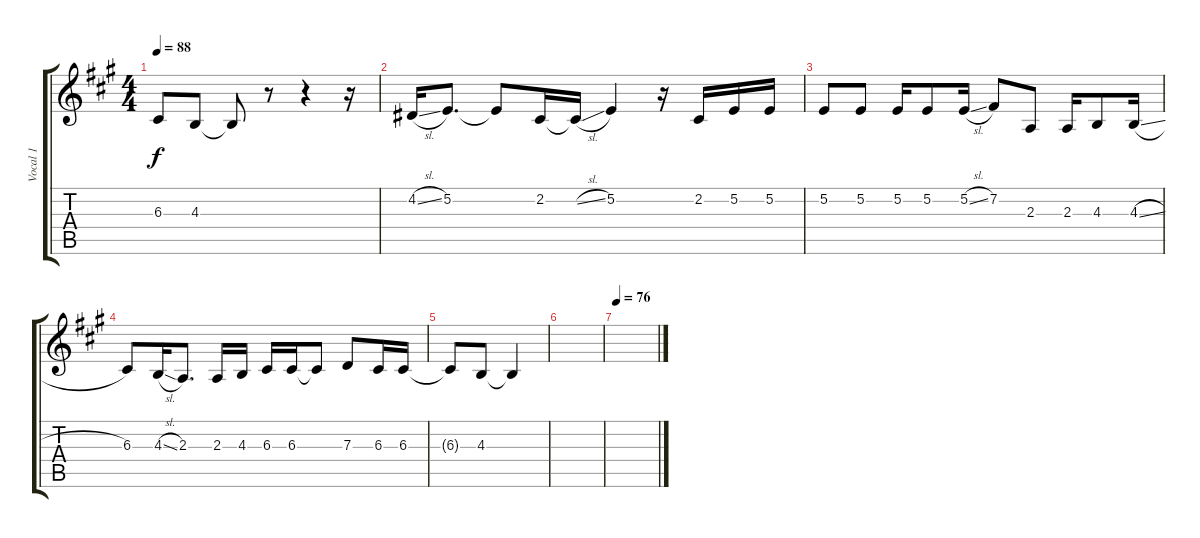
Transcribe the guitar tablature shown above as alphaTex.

\track ("Vocal 1" "Vocal 1") {instrument clarinet}
\staff {score tabs}
\tuning (E4 B3 G3 D3 A2 E2) {hide}
\ts (4 4)
\tempo 88
\clef g2
\ks a
6.3{t}.8{dy f} 4.3.8 4.3{t}.8 r.8 r.4 r.16 |
4.2{sl}.16 5.2.8{d} 5.2{t}.8 2.2.16 2.2{sl t}.16 5.2.4 r.16 2.2.16 5.2.16 5.2.16 |
5.2.8 5.2.8 5.2.16 5.2.8 5.2{sl}.16 7.2.8 2.3.8 2.3.16 4.3.8 4.3{sl}.16 |
6.3.8 4.3{sl}.16 2.3.8{d} 2.3.16 4.3.16 6.3.16 6.3.16 6.3{t}.8 7.3.8 6.3.16 6.3.16 |
6.3{t}.8 4.3.8 4.3{t}.4 |
|
\tempo 76
